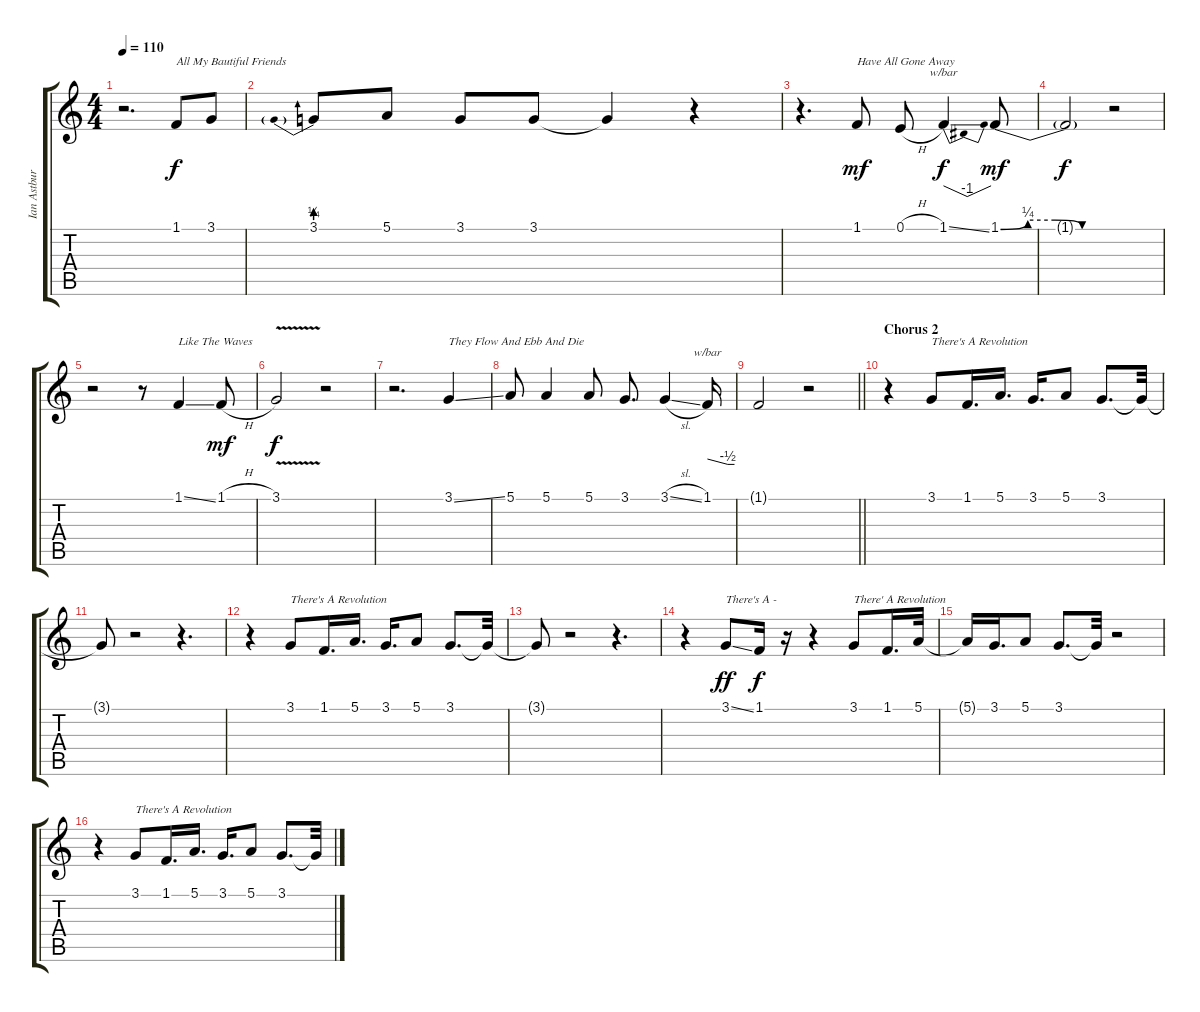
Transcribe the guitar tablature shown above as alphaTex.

\track ("Ian Astbury - Vocal" "Ian Astbur") {instrument synthbrass1}
\staff {score tabs}
\tuning (E4 B3 G3 D3 A2 E2) {hide}
\ts (4 4)
\tempo 110
\clef g2
\ks c
r.2{d dy f} 1.1.8{txt "All My Bautiful Friends"} 3.1.8 |
3.1{be (prebend 0 1 60 1)}.8 5.1.8 3.1.8 3.1.8 3.1{t}.4 r.4 |
r.4{d} 1.1.8{txt "Have All Gone Away" dy mf} 0.1{h}.8 1.1{ss}.4{tbe (dip default 0 0 30 -4 60 0) dy f} 1.1{be (custom 0 0 15 1 30 1 45 0 60 0)}.8{dy mf} |
1.1{t}.2{dy f} r.2 |
r.2 r.8 1.1{ss}.4{txt "Like The Waves"} 1.1{h}.8{dy mf} |
3.1{v}.2{dy f} r.2 |
r.2{d} 3.1{ss}.4{txt "They Flow And Ebb And Die"} |
5.1.8 5.1.4 5.1.8 3.1.8{d} 3.1{sl}.4 1.1.16{tbe (custom default 0 0 45 -2 60 -2)} |
\barLineRight lightlight
1.1{t}.2 r.2 |
\section ("" "Chorus 2")
r.4 3.1.8{txt "There's A Revolution"} 1.1.16{d} 5.1.16{d} 3.1.16{d} 5.1.8 3.1.8{d} 3.1{t}.32 |
3.1{t}.8 r.2 r.4{d} |
r.4 3.1.8{txt "There's A Revolution"} 1.1.16{d} 5.1.16{d} 3.1.16{d} 5.1.8 3.1.8{d} 3.1{t}.32 |
3.1{t}.8 r.2 r.4{d} |
r.4 3.1{ss}.8{txt "There's A -" dy ff} 1.1.16{dy f} r.16 r.4 3.1.8{txt "There' A Revolution"} 1.1.16{d} 5.1.32 |
5.1{t}.16 3.1.16{d} 5.1.8 3.1.8{d} 3.1{t}.32 r.2 |
r.4 3.1.8{txt "There's A Revolution"} 1.1.16{d} 5.1.16{d} 3.1.16{d} 5.1.8 3.1.8{d} 3.1{t}.32
